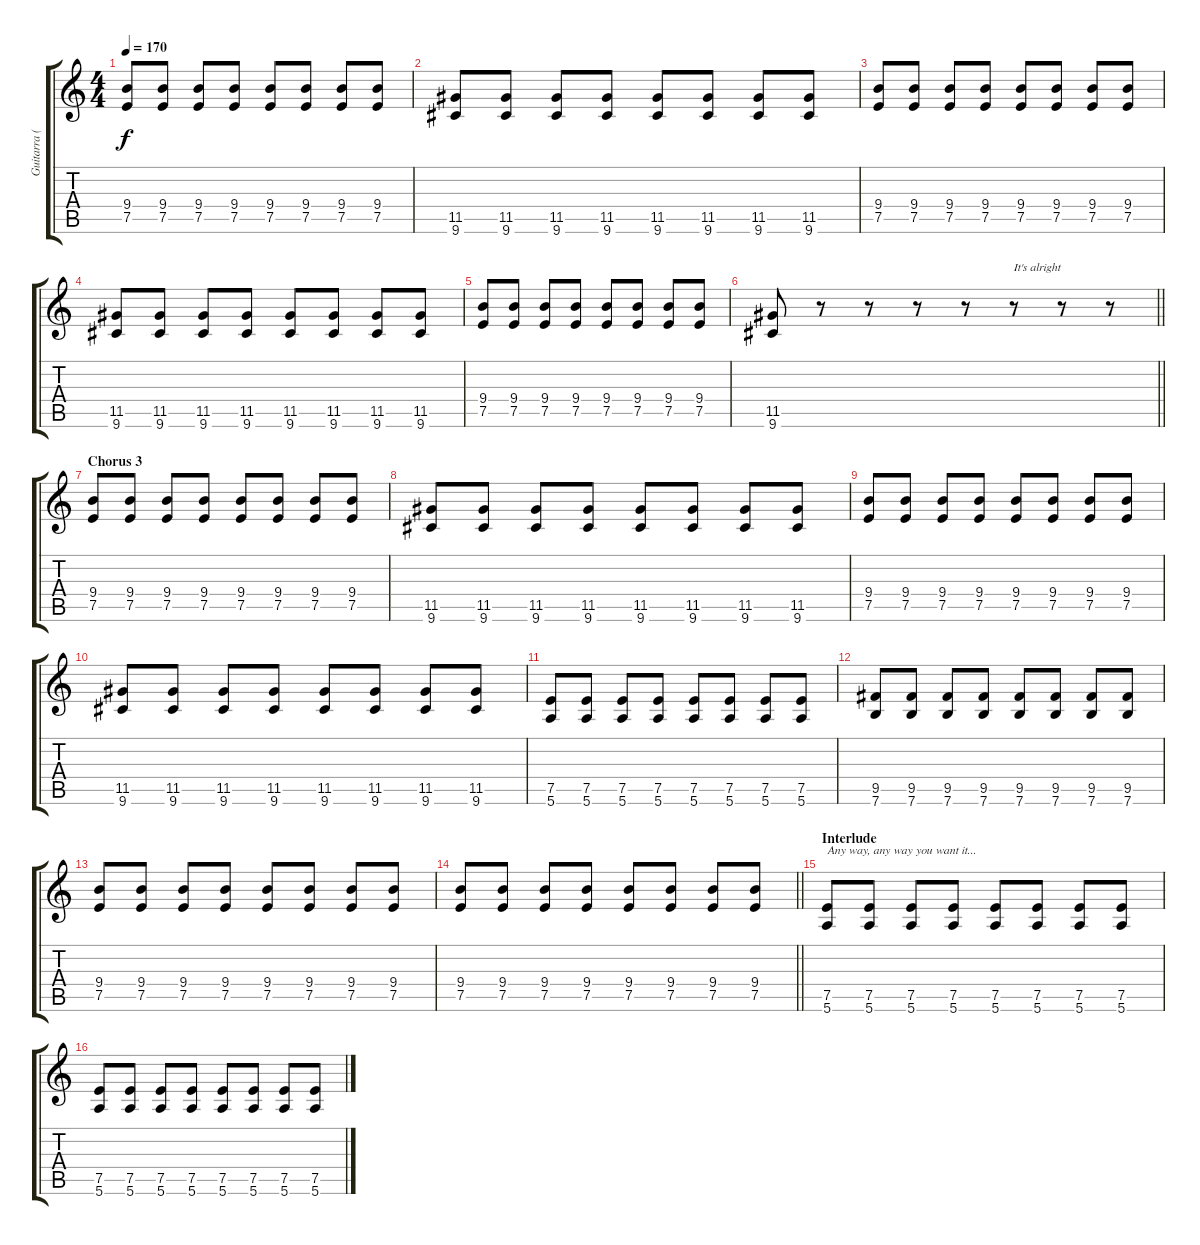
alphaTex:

\track ("Guitarra (Johnny)" "Guitarra (") {instrument overdrivenguitar}
\staff {score tabs}
\tuning (E4 B3 G3 D3 A2 E2) {hide}
\ts (4 4)
\tempo 170
\clef g2
\ks c
(9.4 7.5).8{dy f} (9.4 7.5).8 (9.4 7.5).8 (9.4 7.5).8 (9.4 7.5).8 (9.4 7.5).8 (9.4 7.5).8 (9.4 7.5).8 |
(11.5 9.6).8 (11.5 9.6).8 (11.5 9.6).8 (11.5 9.6).8 (11.5 9.6).8 (11.5 9.6).8 (11.5 9.6).8 (11.5 9.6).8 |
(9.4 7.5).8 (9.4 7.5).8 (9.4 7.5).8 (9.4 7.5).8 (9.4 7.5).8 (9.4 7.5).8 (9.4 7.5).8 (9.4 7.5).8 |
(11.5 9.6).8 (11.5 9.6).8 (11.5 9.6).8 (11.5 9.6).8 (11.5 9.6).8 (11.5 9.6).8 (11.5 9.6).8 (11.5 9.6).8 |
(9.4 7.5).8 (9.4 7.5).8 (9.4 7.5).8 (9.4 7.5).8 (9.4 7.5).8 (9.4 7.5).8 (9.4 7.5).8 (9.4 7.5).8 |
\barLineRight lightlight
(11.5 9.6).8 r.8 r.8 r.8 r.8 r.8{txt "It's alright"} r.8 r.8 |
\section ("" "Chorus 3")
(9.4 7.5).8 (9.4 7.5).8 (9.4 7.5).8 (9.4 7.5).8 (9.4 7.5).8 (9.4 7.5).8 (9.4 7.5).8 (9.4 7.5).8 |
(11.5 9.6).8 (11.5 9.6).8 (11.5 9.6).8 (11.5 9.6).8 (11.5 9.6).8 (11.5 9.6).8 (11.5 9.6).8 (11.5 9.6).8 |
(9.4 7.5).8 (9.4 7.5).8 (9.4 7.5).8 (9.4 7.5).8 (9.4 7.5).8 (9.4 7.5).8 (9.4 7.5).8 (9.4 7.5).8 |
(11.5 9.6).8 (11.5 9.6).8 (11.5 9.6).8 (11.5 9.6).8 (11.5 9.6).8 (11.5 9.6).8 (11.5 9.6).8 (11.5 9.6).8 |
(7.5 5.6).8 (7.5 5.6).8 (7.5 5.6).8 (7.5 5.6).8 (7.5 5.6).8 (7.5 5.6).8 (7.5 5.6).8 (7.5 5.6).8 |
(9.5 7.6).8 (9.5 7.6).8 (9.5 7.6).8 (9.5 7.6).8 (9.5 7.6).8 (9.5 7.6).8 (9.5 7.6).8 (9.5 7.6).8 |
(9.4 7.5).8 (9.4 7.5).8 (9.4 7.5).8 (9.4 7.5).8 (9.4 7.5).8 (9.4 7.5).8 (9.4 7.5).8 (9.4 7.5).8 |
\barLineRight lightlight
(9.4 7.5).8 (9.4 7.5).8 (9.4 7.5).8 (9.4 7.5).8 (9.4 7.5).8 (9.4 7.5).8 (9.4 7.5).8 (9.4 7.5).8 |
\section ("" "Interlude")
(7.5 5.6).8{txt "Any way, any way you want it..."} (7.5 5.6).8 (7.5 5.6).8 (7.5 5.6).8 (7.5 5.6).8 (7.5 5.6).8 (7.5 5.6).8 (7.5 5.6).8 |
(7.5 5.6).8 (7.5 5.6).8 (7.5 5.6).8 (7.5 5.6).8 (7.5 5.6).8 (7.5 5.6).8 (7.5 5.6).8 (7.5 5.6).8
